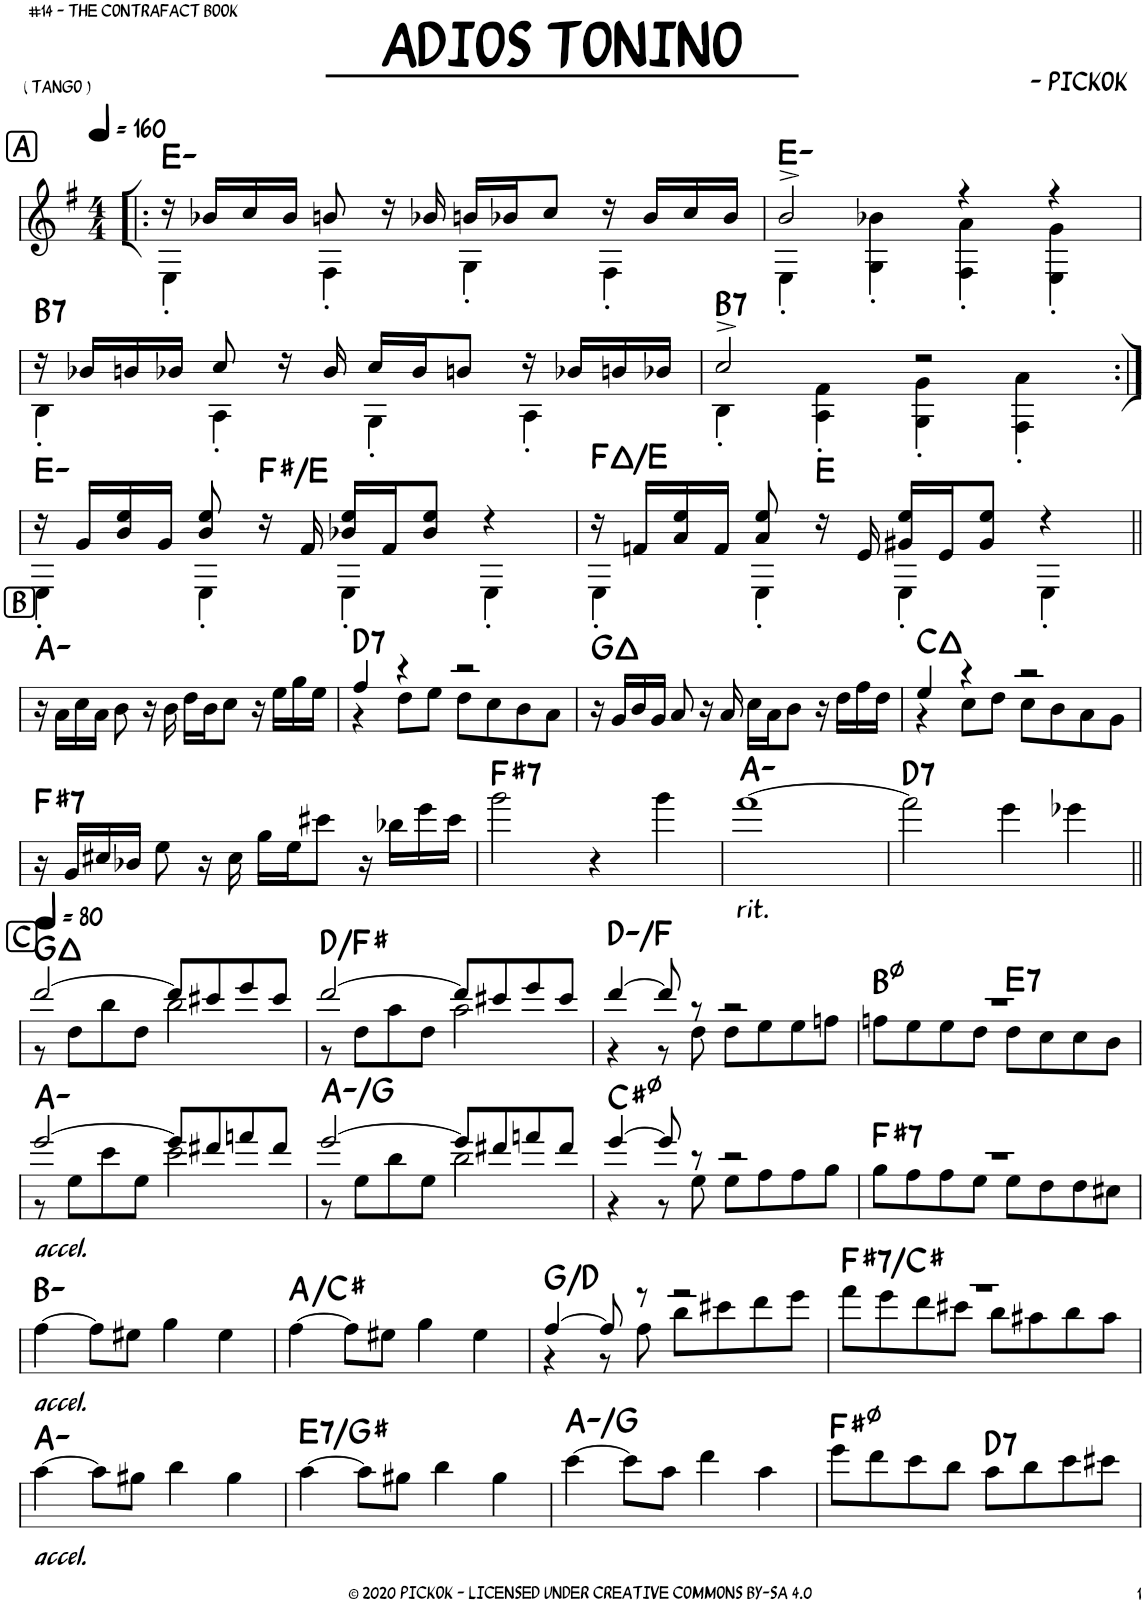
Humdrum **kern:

**kern	**harte
*part1	*part1
*staff1	*
*I"Piano	*
*I'Pno.	*
*clefG2	*
*k[f#]	*
*M4/4	*
*MM160	*
=1!|:	=1!|:
*^	*
16r	4E'\	E:min
16b-X/LL	.	.
16cc/	.	.
16b-/JJ	.	.
8bn/	4F#'\	.
16r	.	.
16b-X/	.	.
16bn/LL	4G'\	.
16b-X/J	.	.
8cc/J	.	.
16r	4F#'\	.
16b-/LL	.	.
16cc/	.	.
16b-/JJ	.	.
=2	=2	=2
2b^/	4E'\	E:min
.	4G\' 4b-X\'	.
4r	4F#\' 4a\'	.
4r	4E\' 4g\'	.
!!LO:LB:g=z	!!
=3	=3	=3
!	!	!LO:H:kt=7
16r	4B'\	B:7
16b-X/LL	.	.
16bn/	.	.
16b-X/JJ	.	.
8cc/	4A'\	.
16r	.	.
16b-/	.	.
16cc/LL	4G'\	.
16b-/J	.	.
8bn/J	.	.
16r	4A'\	.
16b-X/LL	.	.
16bn/	.	.
16b-X/JJ	.	.
=4	=4	=4
!	!	!LO:H:kt=7
2cc^/	4B'\	B:7
.	4A\' 4f#\'	.
2r	4G\' 4g\'	.
.	4F#\' 4a\'	.
!!LO:LB:g=z	!!
=5:|!	=5:|!	=5:|!
16r	4E'\	E:min
16g/LL	.	.
16b/ 16ee/	.	.
16g/JJ	.	.
8b/ 8ee/	4E'\	.
16r	.	F#:maj/b7
16f#/	.	.
16b-X/ 16ee/LL	4E'\	.
16f#/J	.	.
8b-/ 8ee/J	.	.
4r	4E'\	.
=6	=6	=6
16r	4E'\	F:maj/7
16fn/LL	.	.
16a/ 16ee/	.	.
16f/JJ	.	.
8a/ 8ee/	4E'\	.
16r	.	E:maj
16e/	.	.
16g#X/ 16ee/LL	4E'\	.
16e/J	.	.
8g#/ 8ee/J	.	.
4r	4E'\	.
*v	*v	*
!!LO:LB:g=z
=7||	=7||
16r	A:min
16a\LL	.
16cc\	.
16a\JJ	.
8b\	.
16r	.
16b\	.
16dd\LL	.
16b\J	.
8cc\J	.
16r	.
16ee\LL	.
16gg\	.
16ee\JJ	.
=8	=8
*^	*
!	!	!LO:H:kt=7
4ff#/	4r	D:7
4r	8dd\L	.
.	8ee\J	.
2r	8dd\L	.
.	8cc\	.
.	8b\	.
.	8a\J	.
*v	*v	*
=9	=9
16r	G:maj
16g/LL	.
16b/	.
16g/JJ	.
8a/	.
16r	.
16a/	.
16cc\LL	.
16a\J	.
8b\J	.
16r	.
16dd\LL	.
16ff#\	.
16dd\JJ	.
=10	=10
*^	*
4ee/	4r	C:maj
4r	8cc\L	.
.	8dd\J	.
2r	8cc\L	.
.	8b\	.
.	8a\	.
.	8g\J	.
!!LO:LB:g=z	!!
=11	=11	=11
!	!	!LO:H:kt=7
*v	*v	*
16r	F#:7
16g/LL	.
16cc#X/	.
16b-X/JJ	.
8ee\	.
16r	.
16cc#\	.
16gg\LL	.
16ee\J	.
8ccc#X\J	.
16r	.
16bb-X\LL	.
16eee\	.
16ccc#\JJ	.
=12	=12
!	!LO:H:kt=7
2ggg\	F#:7
4r	.
4ggg\	.
=13	=13
!LO:TX:b:t=rit.	!
[1fff#	A:min
=14	=14
!	!LO:H:kt=7
2fff#\]	D:7
4eee\	.
4eee-X\	.
!!LO:LB:g=z
=15||	=15||
*MM80	*
*^	*
[2ddd/	8r	G:maj
.	8dd\L	.
.	8bb\	.
.	8dd\J	.
8ddd/L]	2bb\	.
8ccc#X/	.	.
8eee/	.	.
8ccc#/J	.	.
=16	=16	=16
[2ddd/	8r	D:maj/3
.	8dd\L	.
.	8aa\	.
.	8dd\J	.
8ddd/L]	2aa\	.
8ccc#X/	.	.
8eee/	.	.
8ccc#/J	.	.
=17	=17	=17
[4ddd/	4r	D:min/b3
8ddd/]	8r	.
8r	8dd\	.
2r	8dd\L	.
.	8ee\	.
.	8ee\	.
.	8ffn\J	.
=18	=18	=18
1r	8ffn\L	B:hdim7
.	8ee\	.
.	8ee\	.
.	8dd\J	.
!	!	!LO:H:kt=7
.	8dd\L	E:7
.	8cc\	.
.	8cc\	.
.	8b\J	.
!!LO:LB:g=z	!!
=19	=19	=19
!LO:TX:b:i:t=accel.	!	!
[2eee/	8r	A:min
.	8ee\L	.
.	8ccc\	.
.	8ee\J	.
8eee/L]	2ccc\	.
8ddd#X/	.	.
8fffn/	.	.
8ddd#/J	.	.
=20	=20	=20
[2eee/	8r	A:min/b7
.	8ee\L	.
.	8bb\	.
.	8ee\J	.
8eee/L]	2bb\	.
8ddd#X/	.	.
8fffn/	.	.
8ddd#/J	.	.
=21	=21	=21
[4eee/	4r	C#:hdim7
8eee/]	8r	.
8r	8ee\	.
2r	8ee\L	.
.	8ff#\	.
.	8ff#\	.
.	8gg\J	.
=22	=22	=22
!	!	!LO:H:kt=7
1r	8gg\L	F#:7
.	8ff#\	.
.	8ff#\	.
.	8ee\J	.
.	8ee\L	.
.	8dd\	.
.	8dd\	.
.	8cc#X\J	.
!!LO:LB:g=z	!!
=23	=23	=23
!LO:TX:b:i:t=accel.	!	!
*v	*v	*
[4ff#\	B:min
8ff#\L]	.
8ee#X\J	.
4gg\	.
4ee#\	.
=24	=24
[4ff#\	A:maj/3
8ff#\L]	.
8ee#X\J	.
4gg\	.
4ee#\	.
=25	=25
*^	*
[4ff#/	4r	G:maj/5
8ff#/]	8r	.
8r	8ff#\	.
2r	8bb\L	.
.	8ccc#X\	.
.	8ddd\	.
.	8eee\J	.
=26	=26	=26
!	!	!LO:H:kt=7
1r	8fff#\L	F#:7/5
.	8eee\	.
.	8ddd\	.
.	8ccc#X\J	.
.	8bb\L	.
.	8aa#X\	.
.	8bb\	.
.	8aa#\J	.
!!LO:LB:g=z	!!
=27	=27	=27
!LO:TX:b:i:t=accel.	!	!
*v	*v	*
[4aa\	A:min
8aa\L]	.
8gg#X\J	.
4bb\	.
4gg#\	.
=28	=28
!	!LO:H:kt=7
[4aa\	E:7/3
8aa\L]	.
8gg#X\J	.
4bb\	.
4gg#\	.
=29	=29
[4ccc\	A:min/b7
8ccc\L]	.
8aa\J	.
4ddd\	.
4aa\	.
=30	=30
8eee\L	F#:hdim7
8ddd\	.
8ccc\	.
8bb\J	.
!	!LO:H:kt=7
8aa\L	D:7
8bb\	.
8ccc\	.
8ccc#X\J	.
=	=
*-	*-
